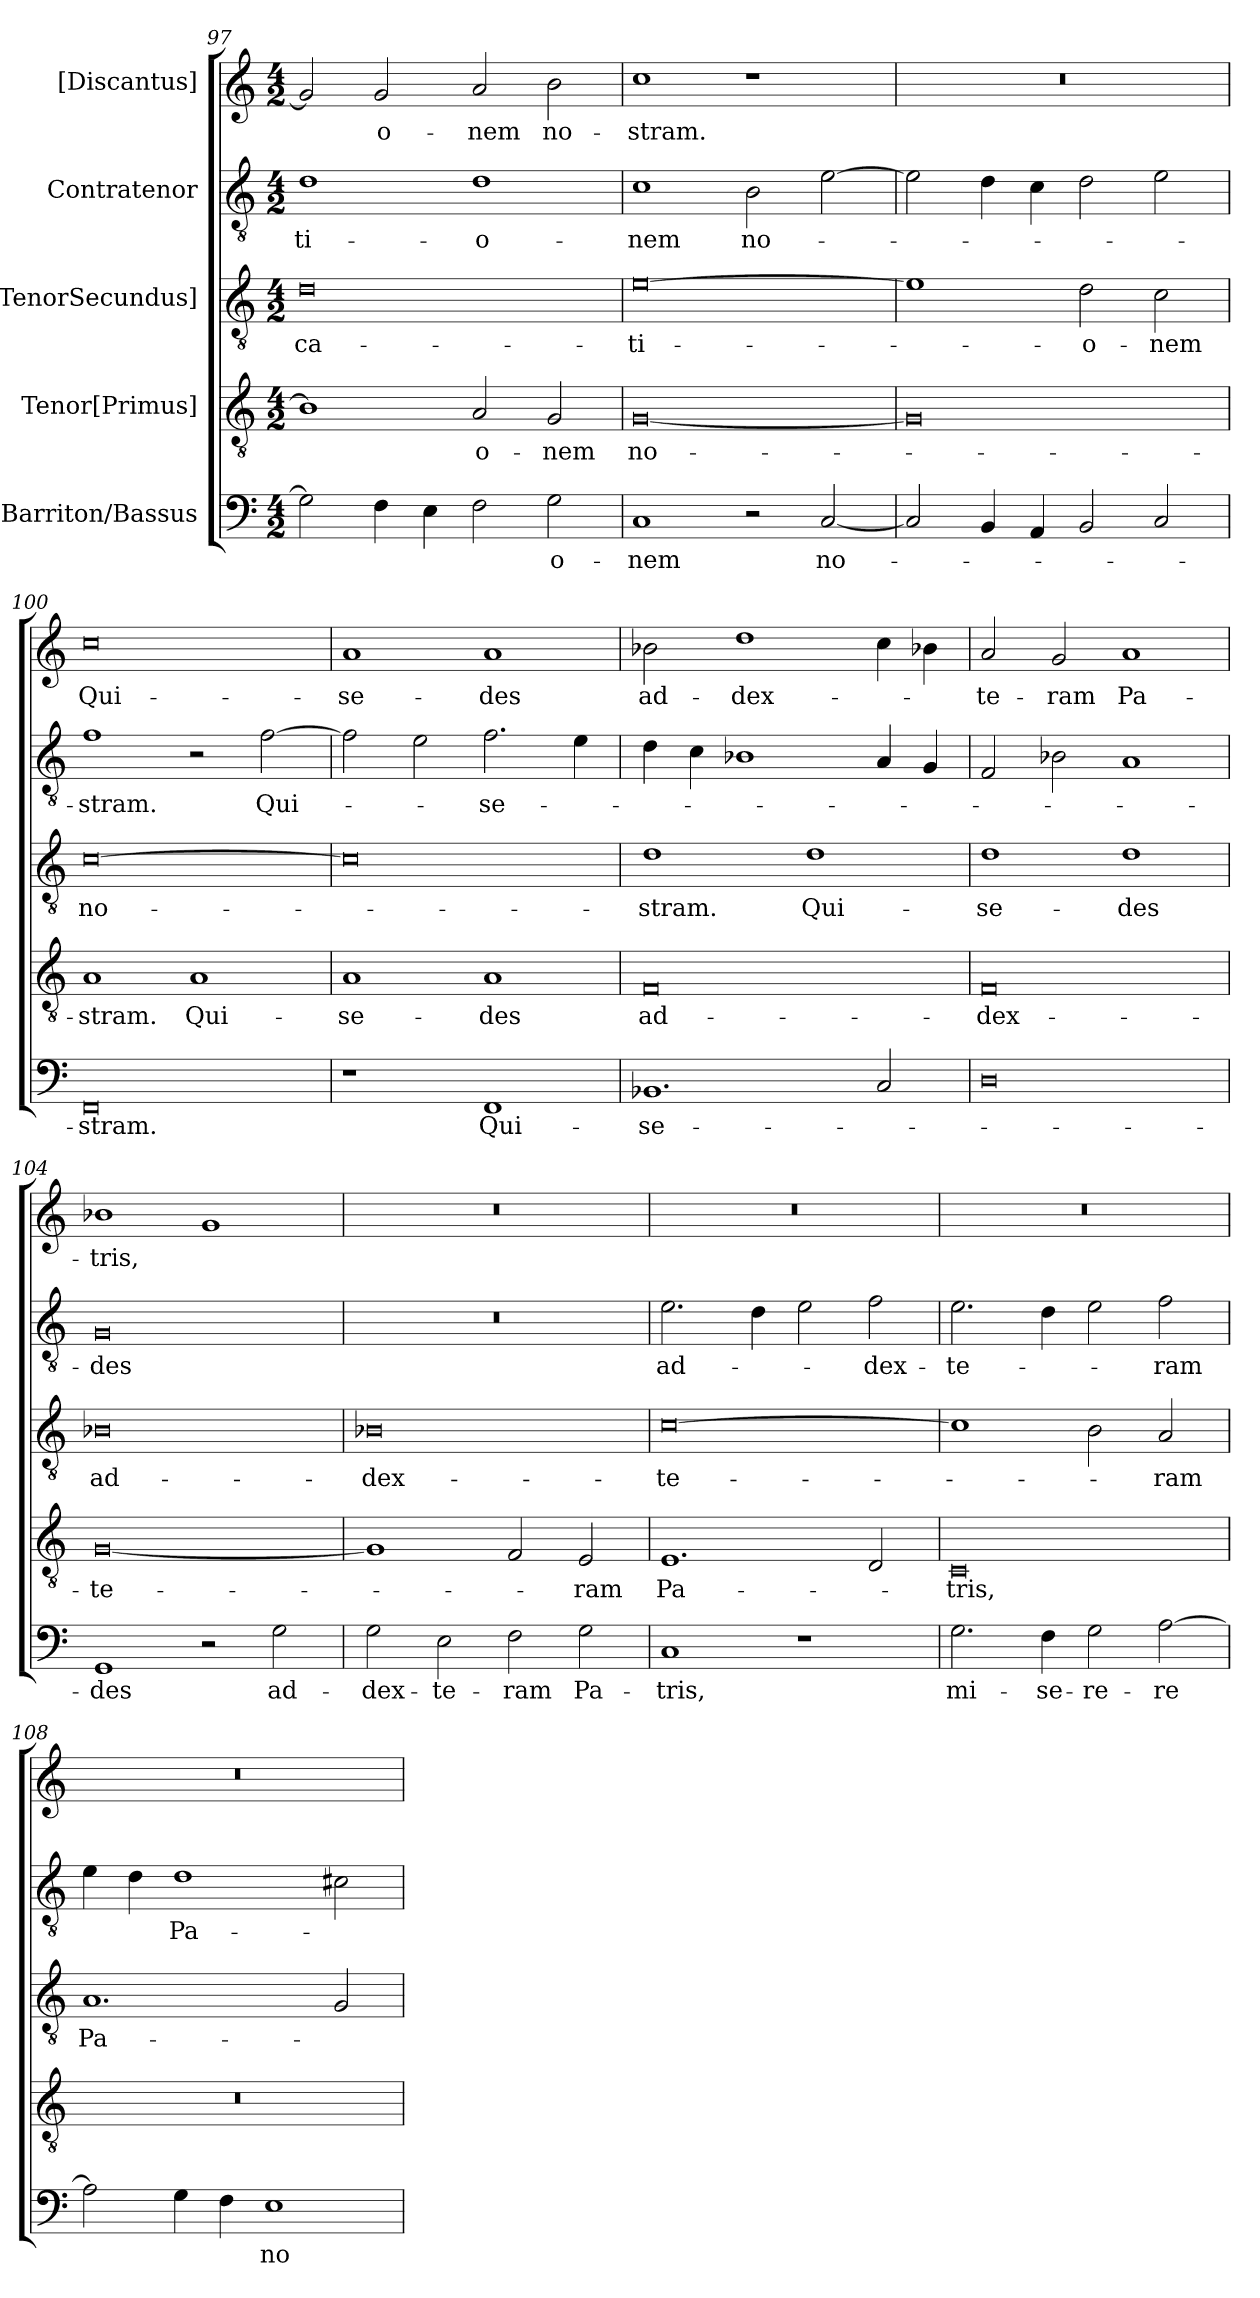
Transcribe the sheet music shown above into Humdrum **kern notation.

**kern	**text	**kern	**text	**kern	**text	**kern	**text	**kern	**text
*part5	*part5	*part4	*part4	*part3	*part3	*part2	*part2	*part1	*part1
*staff5	*staff5	*staff4	*staff4	*staff3	*staff3	*staff2	*staff2	*staff1	*staff1
*I"Barriton/Bassus	*	*I"Tenor[Primus]	*	*I"[TenorSecundus]	*	*I"Contratenor	*	*I"[Discantus]	*
*clefF4	*	*clefGv2	*	*clefGv2	*	*clefGv2	*	*clefG2	*
*k[]	*	*k[]	*	*k[]	*	*k[]	*	*k[]	*
*M4/2	*	*M4/2	*	*M4/2	*	*M4/2	*	*M4/2	*
=97	=97	=97	=97	=97	=97	=97	=97	=97	=97
2G\]	.	1B\]	.	0d\	-ca-	1d\	-ti-	2g/]	.
4F\	.	.	.	.	.	.	.	2g/	-o-
4E\	.	.	.	.	.	.	.	.	.
2F\	.	2A/	-o-	.	.	1d\	-o-	2a/	-nem
2G\	-o-	2G/	-nem	.	.	.	.	2b\	no-
=98	=98	=98	=98	=98	=98	=98	=98	=98	=98
1C/	-nem	[0G/	no-	[0e\	-ti-	1c\	-nem	1cc\	-stram.
2r	.	.	.	.	.	2B\	no-	1r	.
[2C/	no-	.	.	.	.	[2e\	.	.	.
=99	=99	=99	=99	=99	=99	=99	=99	=99	=99
2C/]	.	0G/]	.	1e\]	.	2e\]	.	0r	.
4BB/	.	.	.	.	.	4d\	.	.	.
4AA/	.	.	.	.	.	4c\	.	.	.
2BB/	.	.	.	2d\	-o-	2d\	.	.	.
2C/	.	.	.	2c\	-nem	2e\	.	.	.
=100	=100	=100	=100	=100	=100	=100	=100	=100	=100
0FF/	-stram.	1A/	-stram.	[0c\	no-	1f\	-stram.	0cc\	Qui-
.	.	1A/	Qui-	.	.	2r	.	.	.
.	.	.	.	.	.	[2f\	Qui-	.	.
=101	=101	=101	=101	=101	=101	=101	=101	=101	=101
1r	.	1A/	se-	0c\]	.	2f\]	.	1a/	se-
.	.	.	.	.	.	2e\	.	.	.
1FF/	Qui-	1A/	-des	.	.	2.f\	se-	1a/	-des
.	.	.	.	.	.	4e\	.	.	.
=102	=102	=102	=102	=102	=102	=102	=102	=102	=102
1.BB-X/	se-	0F/	ad-	1d\	-stram.	4d\	.	2b-X\	ad-
.	.	.	.	.	.	4c\	.	.	.
.	.	.	.	.	.	1B-X\	.	1dd\	dex-
.	.	.	.	1d\	Qui-	.	.	.	.
2C/	.	.	.	.	.	4A/	.	4cc\	.
.	.	.	.	.	.	4G/	.	4b-X\	.
=103	=103	=103	=103	=103	=103	=103	=103	=103	=103
0D\	.	0F/	dex-	1d\	se-	2F/	.	2a/	-te-
.	.	.	.	.	.	2B-X\	.	2g/	-ram
.	.	.	.	1d\	-des	1A/	.	1a/	Pa-
=104	=104	=104	=104	=104	=104	=104	=104	=104	=104
1GG/	-des	[0G/	-te-	0B-X\	ad-	0G/	-des	1b-X\	-tris,
2r	.	.	.	.	.	.	.	1g/	.
2G\	ad-	.	.	.	.	.	.	.	.
=105	=105	=105	=105	=105	=105	=105	=105	=105	=105
2G\	dex-	1G/]	.	0B-X\	dex-	0r	.	0r	.
2E\	-te-	.	.	.	.	.	.	.	.
2F\	-ram	2F/	.	.	.	.	.	.	.
2G\	Pa-	2E/	-ram	.	.	.	.	.	.
=106	=106	=106	=106	=106	=106	=106	=106	=106	=106
1C/	-tris,	1.E/	Pa-	[0c\	-te-	2.e\	ad-	0r	.
.	.	.	.	.	.	4d\	.	.	.
1r	.	.	.	.	.	2e\	.	.	.
.	.	2D/	.	.	.	2f\	dex-	.	.
=107	=107	=107	=107	=107	=107	=107	=107	=107	=107
2.G\	mi-	0C/	-tris,	1c\]	.	2.e\	-te-	0r	.
4F\	-se-	.	.	.	.	4d\	.	.	.
2G\	-re-	.	.	2B\	.	2e\	.	.	.
[2A\	-re	.	.	2A/	-ram	2f\	-ram	.	.
=108	=108	=108	=108	=108	=108	=108	=108	=108	=108
2A\]	.	0r	.	1.A/	Pa-	4e\	.	0r	.
.	.	.	.	.	.	4d\	.	.	.
4G\	.	.	.	.	.	1d\	Pa-	.	.
4F\	.	.	.	.	.	.	.	.	.
1E\	no-	.	.	.	.	.	.	.	.
.	.	.	.	2G/	.	2c#X\	.	.	.
=	=	=	=	=	=	=	=	=	=
*-	*-	*-	*-	*-	*-	*-	*-	*-	*-
